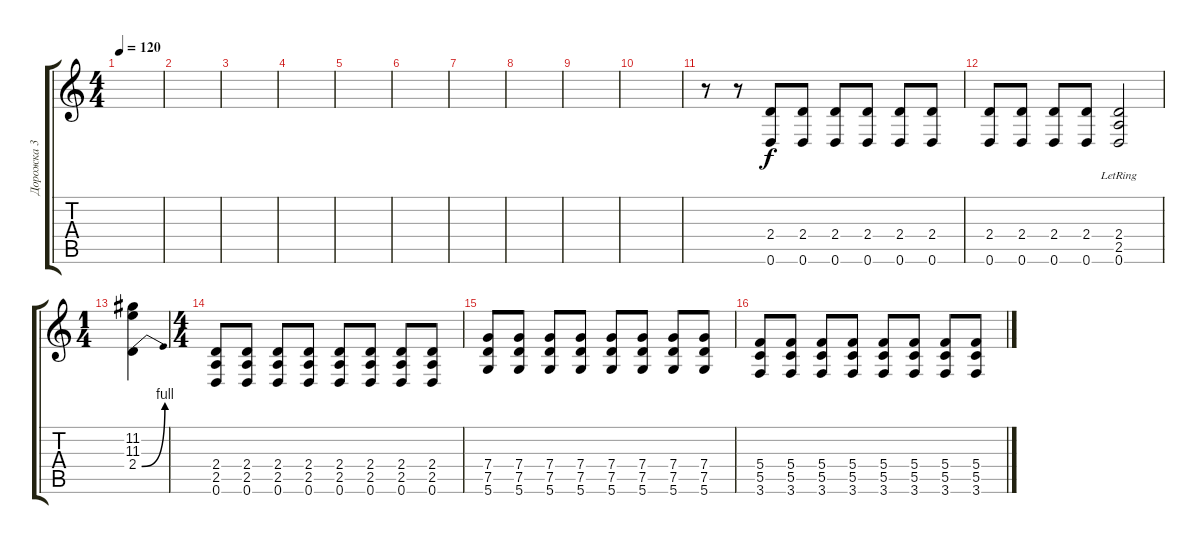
\track ("Дорожка 3" "Дорожка 3") {instrument distortionguitar}
\staff {score tabs}
\tuning (D4 A3 F3 C3 G2 D2) {hide}
\ts (4 4)
\tempo 120
\clef g2
\ks c
|
|
|
|
|
|
|
|
|
|
r.8 r.8 (2.4 0.6).8 (2.4 0.6).8 (2.4 0.6).8 (2.4 0.6).8 (2.4 0.6).8 (2.4 0.6).8 |
(2.4 0.6).8 (2.4 0.6).8 (2.4 0.6).8 (2.4 0.6).8 (2.4{lr} 2.5{lr} 0.6{lr}).2 |
\ts (1 4)
(11.2 11.3 2.4{be (bend 0 0 60 4)}).4 |
\ts (4 4)
(2.4 2.5 0.6).8 (2.4 2.5 0.6).8 (2.4 2.5 0.6).8 (2.4 2.5 0.6).8 (2.4 2.5 0.6).8 (2.4 2.5 0.6).8 (2.4 2.5 0.6).8 (2.4 2.5 0.6).8 |
(7.4 7.5 5.6).8 (7.4 7.5 5.6).8 (7.4 7.5 5.6).8 (7.4 7.5 5.6).8 (7.4 7.5 5.6).8 (7.4 7.5 5.6).8 (7.4 7.5 5.6).8 (7.4 7.5 5.6).8 |
(5.4 5.5 3.6).8 (5.4 5.5 3.6).8 (5.4 5.5 3.6).8 (5.4 5.5 3.6).8 (5.4 5.5 3.6).8 (5.4 5.5 3.6).8 (5.4 5.5 3.6).8 (5.4 5.5 3.6).8
